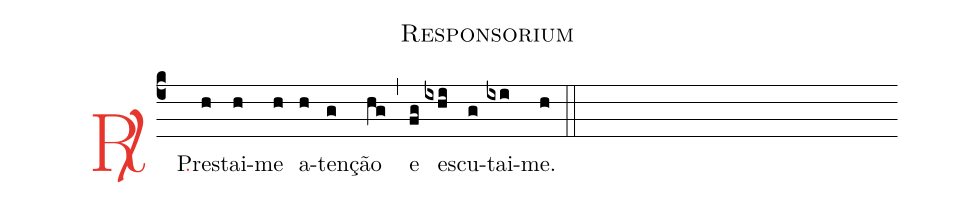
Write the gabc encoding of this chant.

name: Responsorium;
%%
(c4)

<nlba><c><sp>R/</sp>.</c>() Pres</nlba>(h)tai-(h)me(h) a(h)ten(g)ção(hg) (,) e(fg) es(ixhi)cu(g)tai-(ixi)me.(h)

(::)
